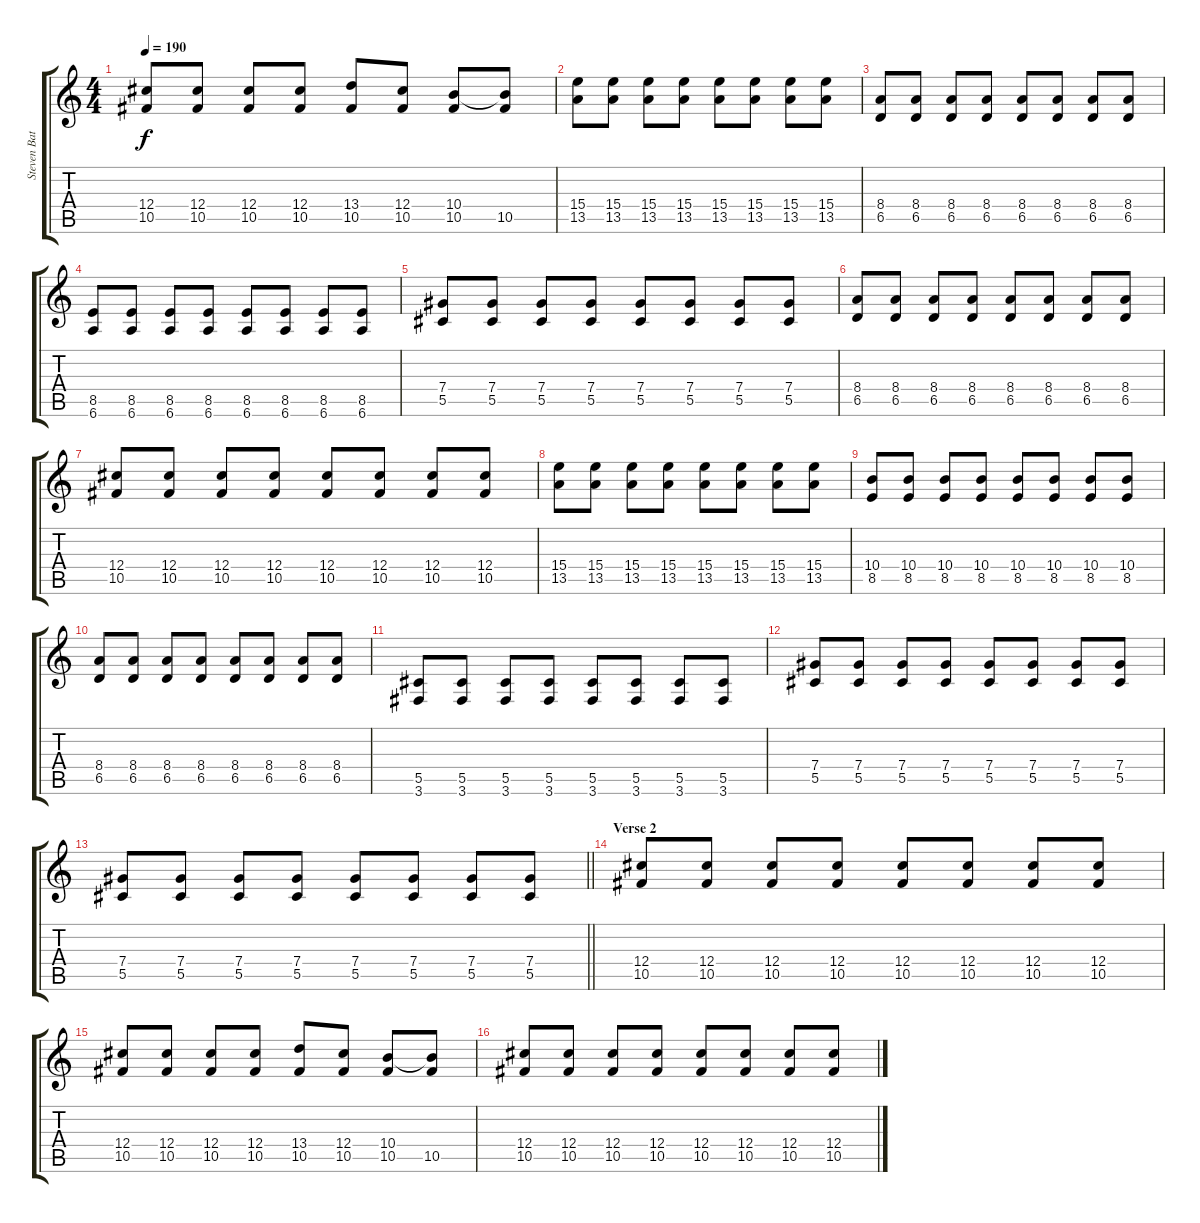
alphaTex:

\track ("Steven Battelle" "Steven Bat") {instrument distortionguitar}
\staff {score tabs}
\tuning (Eb4 Bb3 Gb3 Db3 Ab2 Eb2) {hide}
\ts (4 4)
\tempo 190
\clef g2
\ks c
(12.4 10.5).8{dy f} (12.4 10.5).8 (12.4 10.5).8 (12.4 10.5).8 (13.4 10.5).8 (12.4 10.5).8 (10.4 10.5).8 (10.4{t} 10.5).8 |
(15.4 13.5).8 (15.4 13.5).8 (15.4 13.5).8 (15.4 13.5).8 (15.4 13.5).8 (15.4 13.5).8 (15.4 13.5).8 (15.4 13.5).8 |
(8.4 6.5).8 (8.4 6.5).8 (8.4 6.5).8 (8.4 6.5).8 (8.4 6.5).8 (8.4 6.5).8 (8.4 6.5).8 (8.4 6.5).8 |
(8.5 6.6).8 (8.5 6.6).8 (8.5 6.6).8 (8.5 6.6).8 (8.5 6.6).8 (8.5 6.6).8 (8.5 6.6).8 (8.5 6.6).8 |
(7.4 5.5).8 (7.4 5.5).8 (7.4 5.5).8 (7.4 5.5).8 (7.4 5.5).8 (7.4 5.5).8 (7.4 5.5).8 (7.4 5.5).8 |
(8.4 6.5).8 (8.4 6.5).8 (8.4 6.5).8 (8.4 6.5).8 (8.4 6.5).8 (8.4 6.5).8 (8.4 6.5).8 (8.4 6.5).8 |
(12.4 10.5).8 (12.4 10.5).8 (12.4 10.5).8 (12.4 10.5).8 (12.4 10.5).8 (12.4 10.5).8 (12.4 10.5).8 (12.4 10.5).8 |
(15.4 13.5).8 (15.4 13.5).8 (15.4 13.5).8 (15.4 13.5).8 (15.4 13.5).8 (15.4 13.5).8 (15.4 13.5).8 (15.4 13.5).8 |
(10.4 8.5).8 (10.4 8.5).8 (10.4 8.5).8 (10.4 8.5).8 (10.4 8.5).8 (10.4 8.5).8 (10.4 8.5).8 (10.4 8.5).8 |
(8.4 6.5).8 (8.4 6.5).8 (8.4 6.5).8 (8.4 6.5).8 (8.4 6.5).8 (8.4 6.5).8 (8.4 6.5).8 (8.4 6.5).8 |
(5.5 3.6).8 (5.5 3.6).8 (5.5 3.6).8 (5.5 3.6).8 (5.5 3.6).8 (5.5 3.6).8 (5.5 3.6).8 (5.5 3.6).8 |
(7.4 5.5).8 (7.4 5.5).8 (7.4 5.5).8 (7.4 5.5).8 (7.4 5.5).8 (7.4 5.5).8 (7.4 5.5).8 (7.4 5.5).8 |
\barLineRight lightlight
(7.4 5.5).8 (7.4 5.5).8 (7.4 5.5).8 (7.4 5.5).8 (7.4 5.5).8 (7.4 5.5).8 (7.4 5.5).8 (7.4 5.5).8 |
\section ("" "Verse 2")
(12.4 10.5).8 (12.4 10.5).8 (12.4 10.5).8 (12.4 10.5).8 (12.4 10.5).8 (12.4 10.5).8 (12.4 10.5).8 (12.4 10.5).8 |
(12.4 10.5).8 (12.4 10.5).8 (12.4 10.5).8 (12.4 10.5).8 (13.4 10.5).8 (12.4 10.5).8 (10.4 10.5).8 (10.4{t} 10.5).8 |
(12.4 10.5).8 (12.4 10.5).8 (12.4 10.5).8 (12.4 10.5).8 (12.4 10.5).8 (12.4 10.5).8 (12.4 10.5).8 (12.4 10.5).8
